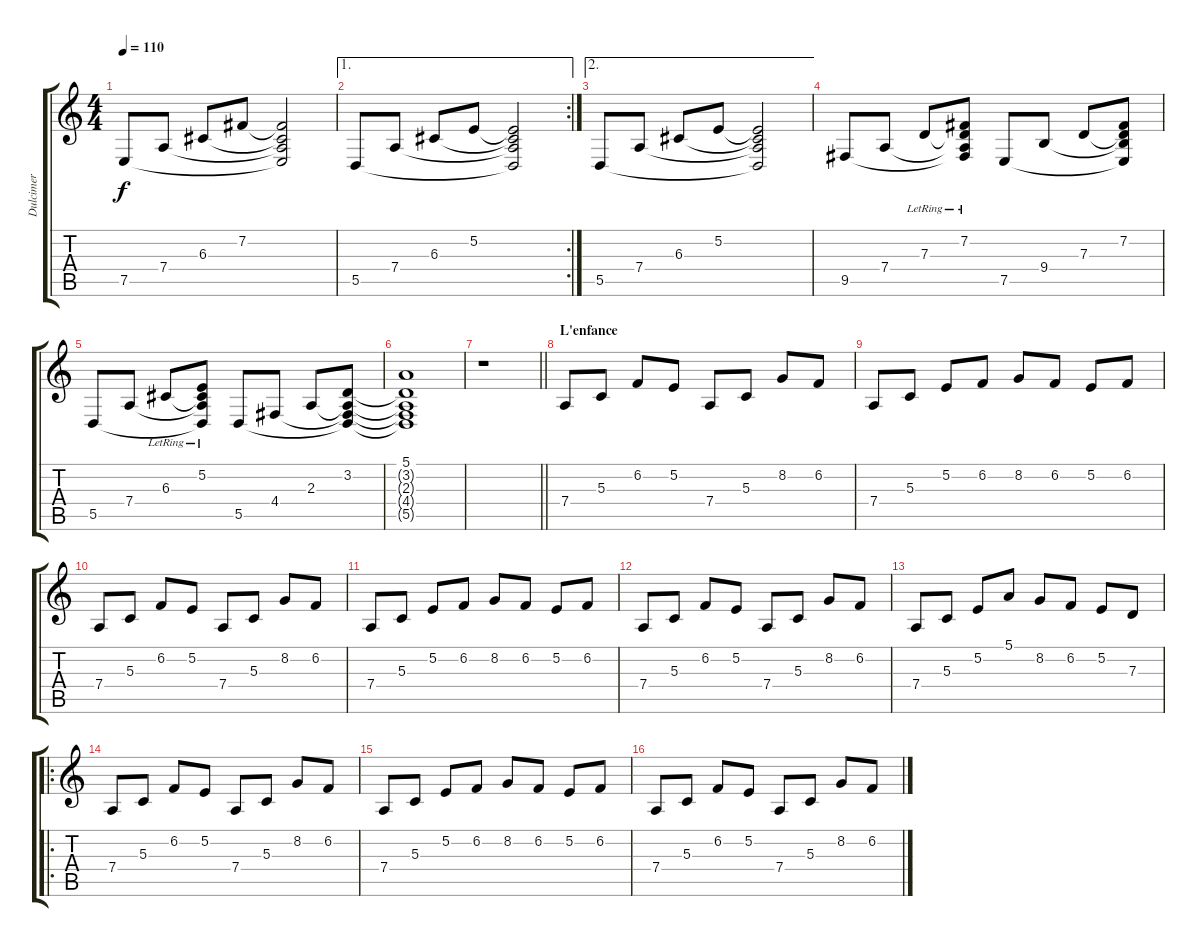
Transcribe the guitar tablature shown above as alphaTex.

\track ("Dulcimer" "Dulcimer") {instrument dulcimer}
\staff {score tabs}
\tuning (E4 B3 G3 D3 A2 E2) {hide}
\ts (4 4)
\tempo 110
\clef g2
\ks c
7.5.8{dy f} 7.4.8 6.3.8 7.2.8 (7.2{t} 6.3{t} 7.4{t} 7.5{t}).2 |
\ae 1
\rc 2
5.5.8 7.4.8 6.3.8 5.2.8 (5.2{t} 6.3{t} 7.4{t} 5.5{t}).2 |
\ae 2
5.5.8 7.4.8 6.3.8 5.2.8 (5.2{t} 6.3{t} 7.4{t} 5.5{t}).2 |
9.5.8 7.4.8 7.3{lr}.8 (7.2{lr} 7.3{t} 7.4{t} 9.5{t}).8 7.5.8 9.4.8 7.3.8 (7.2 7.3{t} 9.4{t} 7.5{t}).8 |
5.5.8 7.4.8 6.3{lr}.8 (5.2{lr} 6.3{t} 7.4{t} 5.5{t}).8 5.5.8 4.4.8 2.3.8 (3.2 2.3{t} 4.4{t} 5.5{t}).8 |
(5.1 3.2{t} 2.3{t} 4.4{t} 5.5{t}).1 |
\barLineRight lightlight
r.1 |
\section ("" "L'enfance")
7.4.8 5.3.8 6.2.8 5.2.8 7.4.8 5.3.8 8.2.8 6.2.8 |
7.4.8 5.3.8 5.2.8 6.2.8 8.2.8 6.2.8 5.2.8 6.2.8 |
7.4.8 5.3.8 6.2.8 5.2.8 7.4.8 5.3.8 8.2.8 6.2.8 |
7.4.8 5.3.8 5.2.8 6.2.8 8.2.8 6.2.8 5.2.8 6.2.8 |
7.4.8 5.3.8 6.2.8 5.2.8 7.4.8 5.3.8 8.2.8 6.2.8 |
7.4.8 5.3.8 5.2.8 5.1.8 8.2.8 6.2.8 5.2.8 7.3.8 |
\ro
7.4.8 5.3.8 6.2.8 5.2.8 7.4.8 5.3.8 8.2.8 6.2.8 |
7.4.8 5.3.8 5.2.8 6.2.8 8.2.8 6.2.8 5.2.8 6.2.8 |
7.4.8 5.3.8 6.2.8 5.2.8 7.4.8 5.3.8 8.2.8 6.2.8
